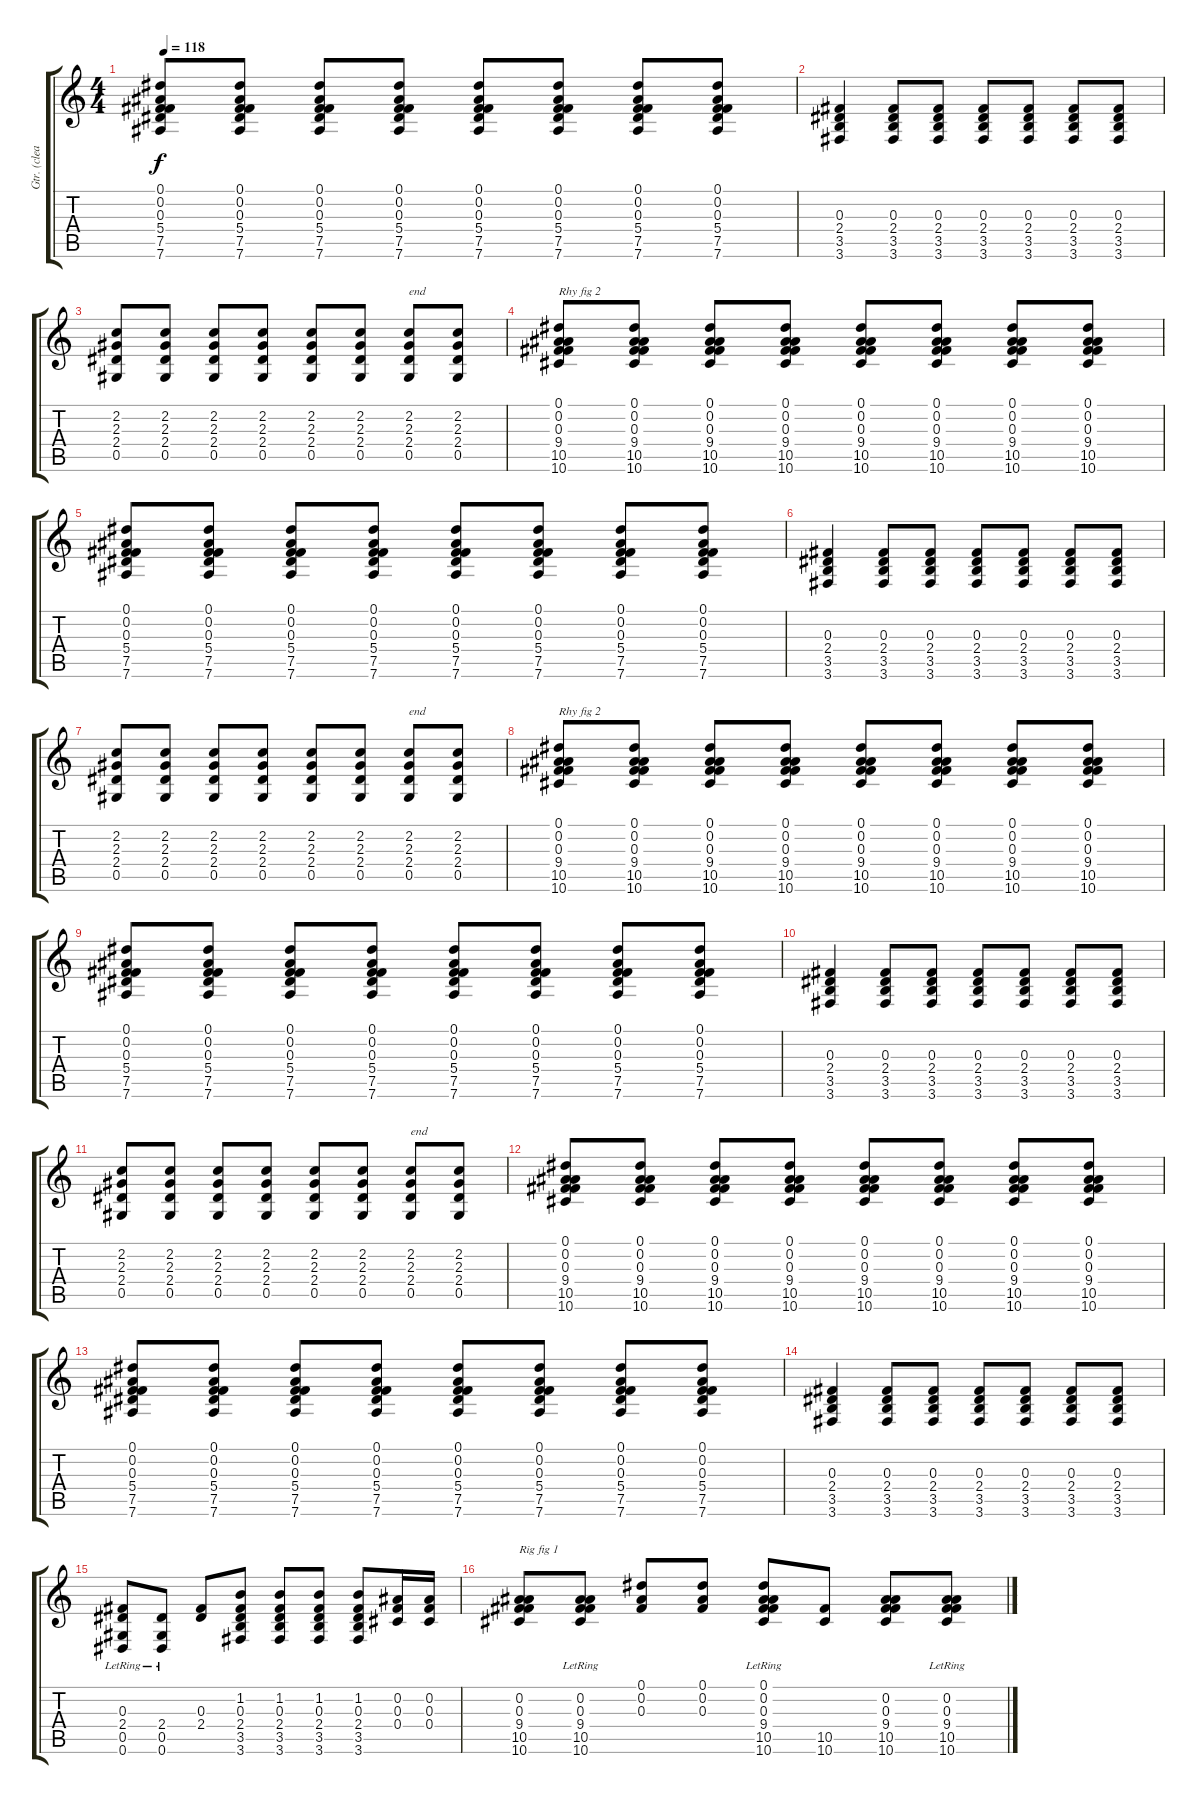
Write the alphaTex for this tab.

\track ("Gtr. (clean)" "Gtr. (clea") {instrument electricguitarclean}
\staff {score tabs}
\tuning (Eb4 Bb3 Gb3 Db3 Ab2 Eb2) {hide}
\ts (4 4)
\tempo 118
\clef g2
\ks c
(0.1 0.2 0.3 5.4 7.5 7.6).8{dy f} (0.1 0.2 0.3 5.4 7.5 7.6).8 (0.1 0.2 0.3 5.4 7.5 7.6).8 (0.1 0.2 0.3 5.4 7.5 7.6).8 (0.1 0.2 0.3 5.4 7.5 7.6).8 (0.1 0.2 0.3 5.4 7.5 7.6).8 (0.1 0.2 0.3 5.4 7.5 7.6).8 (0.1 0.2 0.3 5.4 7.5 7.6).8 |
(0.3 2.4 3.5 3.6).4 (0.3 2.4 3.5 3.6).8 (0.3 2.4 3.5 3.6).8 (0.3 2.4 3.5 3.6).8 (0.3 2.4 3.5 3.6).8 (0.3 2.4 3.5 3.6).8 (0.3 2.4 3.5 3.6).8 |
(2.2 2.3 2.4 0.5).8 (2.2 2.3 2.4 0.5).8 (2.2 2.3 2.4 0.5).8 (2.2 2.3 2.4 0.5).8 (2.2 2.3 2.4 0.5).8 (2.2 2.3 2.4 0.5).8 (2.2 2.3 2.4 0.5).8{txt "end"} (2.2 2.3 2.4 0.5).8 |
(0.1 0.2 0.3 9.4 10.5 10.6).8{txt "Rhy fig 2"} (0.1 0.2 0.3 9.4 10.5 10.6).8 (0.1 0.2 0.3 9.4 10.5 10.6).8 (0.1 0.2 0.3 9.4 10.5 10.6).8 (0.1 0.2 0.3 9.4 10.5 10.6).8 (0.1 0.2 0.3 9.4 10.5 10.6).8 (0.1 0.2 0.3 9.4 10.5 10.6).8 (0.1 0.2 0.3 9.4 10.5 10.6).8 |
(0.1 0.2 0.3 5.4 7.5 7.6).8 (0.1 0.2 0.3 5.4 7.5 7.6).8 (0.1 0.2 0.3 5.4 7.5 7.6).8 (0.1 0.2 0.3 5.4 7.5 7.6).8 (0.1 0.2 0.3 5.4 7.5 7.6).8 (0.1 0.2 0.3 5.4 7.5 7.6).8 (0.1 0.2 0.3 5.4 7.5 7.6).8 (0.1 0.2 0.3 5.4 7.5 7.6).8 |
(0.3 2.4 3.5 3.6).4 (0.3 2.4 3.5 3.6).8 (0.3 2.4 3.5 3.6).8 (0.3 2.4 3.5 3.6).8 (0.3 2.4 3.5 3.6).8 (0.3 2.4 3.5 3.6).8 (0.3 2.4 3.5 3.6).8 |
(2.2 2.3 2.4 0.5).8 (2.2 2.3 2.4 0.5).8 (2.2 2.3 2.4 0.5).8 (2.2 2.3 2.4 0.5).8 (2.2 2.3 2.4 0.5).8 (2.2 2.3 2.4 0.5).8 (2.2 2.3 2.4 0.5).8{txt "end"} (2.2 2.3 2.4 0.5).8 |
(0.1 0.2 0.3 9.4 10.5 10.6).8{txt "Rhy fig 2"} (0.1 0.2 0.3 9.4 10.5 10.6).8 (0.1 0.2 0.3 9.4 10.5 10.6).8 (0.1 0.2 0.3 9.4 10.5 10.6).8 (0.1 0.2 0.3 9.4 10.5 10.6).8 (0.1 0.2 0.3 9.4 10.5 10.6).8 (0.1 0.2 0.3 9.4 10.5 10.6).8 (0.1 0.2 0.3 9.4 10.5 10.6).8 |
(0.1 0.2 0.3 5.4 7.5 7.6).8 (0.1 0.2 0.3 5.4 7.5 7.6).8 (0.1 0.2 0.3 5.4 7.5 7.6).8 (0.1 0.2 0.3 5.4 7.5 7.6).8 (0.1 0.2 0.3 5.4 7.5 7.6).8 (0.1 0.2 0.3 5.4 7.5 7.6).8 (0.1 0.2 0.3 5.4 7.5 7.6).8 (0.1 0.2 0.3 5.4 7.5 7.6).8 |
(0.3 2.4 3.5 3.6).4 (0.3 2.4 3.5 3.6).8 (0.3 2.4 3.5 3.6).8 (0.3 2.4 3.5 3.6).8 (0.3 2.4 3.5 3.6).8 (0.3 2.4 3.5 3.6).8 (0.3 2.4 3.5 3.6).8 |
(2.2 2.3 2.4 0.5).8 (2.2 2.3 2.4 0.5).8 (2.2 2.3 2.4 0.5).8 (2.2 2.3 2.4 0.5).8 (2.2 2.3 2.4 0.5).8 (2.2 2.3 2.4 0.5).8 (2.2 2.3 2.4 0.5).8{txt "end"} (2.2 2.3 2.4 0.5).8 |
(0.1 0.2 0.3 9.4 10.5 10.6).8 (0.1 0.2 0.3 9.4 10.5 10.6).8 (0.1 0.2 0.3 9.4 10.5 10.6).8 (0.1 0.2 0.3 9.4 10.5 10.6).8 (0.1 0.2 0.3 9.4 10.5 10.6).8 (0.1 0.2 0.3 9.4 10.5 10.6).8 (0.1 0.2 0.3 9.4 10.5 10.6).8 (0.1 0.2 0.3 9.4 10.5 10.6).8 |
(0.1 0.2 0.3 5.4 7.5 7.6).8 (0.1 0.2 0.3 5.4 7.5 7.6).8 (0.1 0.2 0.3 5.4 7.5 7.6).8 (0.1 0.2 0.3 5.4 7.5 7.6).8 (0.1 0.2 0.3 5.4 7.5 7.6).8 (0.1 0.2 0.3 5.4 7.5 7.6).8 (0.1 0.2 0.3 5.4 7.5 7.6).8 (0.1 0.2 0.3 5.4 7.5 7.6).8 |
(0.3 2.4 3.5 3.6).4 (0.3 2.4 3.5 3.6).8 (0.3 2.4 3.5 3.6).8 (0.3 2.4 3.5 3.6).8 (0.3 2.4 3.5 3.6).8 (0.3 2.4 3.5 3.6).8 (0.3 2.4 3.5 3.6).8 |
(0.3{lr} 2.4 0.5 0.6).8 (2.4 0.5{lr} 0.6{lr}).8 (0.3 2.4).8 (1.2 0.3 2.4 3.5 3.6).8 (1.2 0.3 2.4 3.5 3.6).8 (1.2 0.3 2.4 3.5 3.6).8 (1.2 0.3 2.4 3.5 3.6).8 (0.2 0.3 0.4).16 (0.2 0.3 0.4).16 |
(0.2 0.3 9.4 10.5 10.6).8{txt "Rig fig 1"} (0.2 0.3 9.4{lr} 10.5{lr} 10.6{lr}).8 (0.1 0.2 0.3).8 (0.1 0.2 0.3).8 (0.1{lr} 0.2{lr} 0.3{lr} 9.4{lr} 10.5 10.6).8 (10.5 10.6).8 (0.2 0.3 9.4 10.5 10.6).8 (0.2{lr} 0.3{lr} 9.4{lr} 10.5 10.6).8
